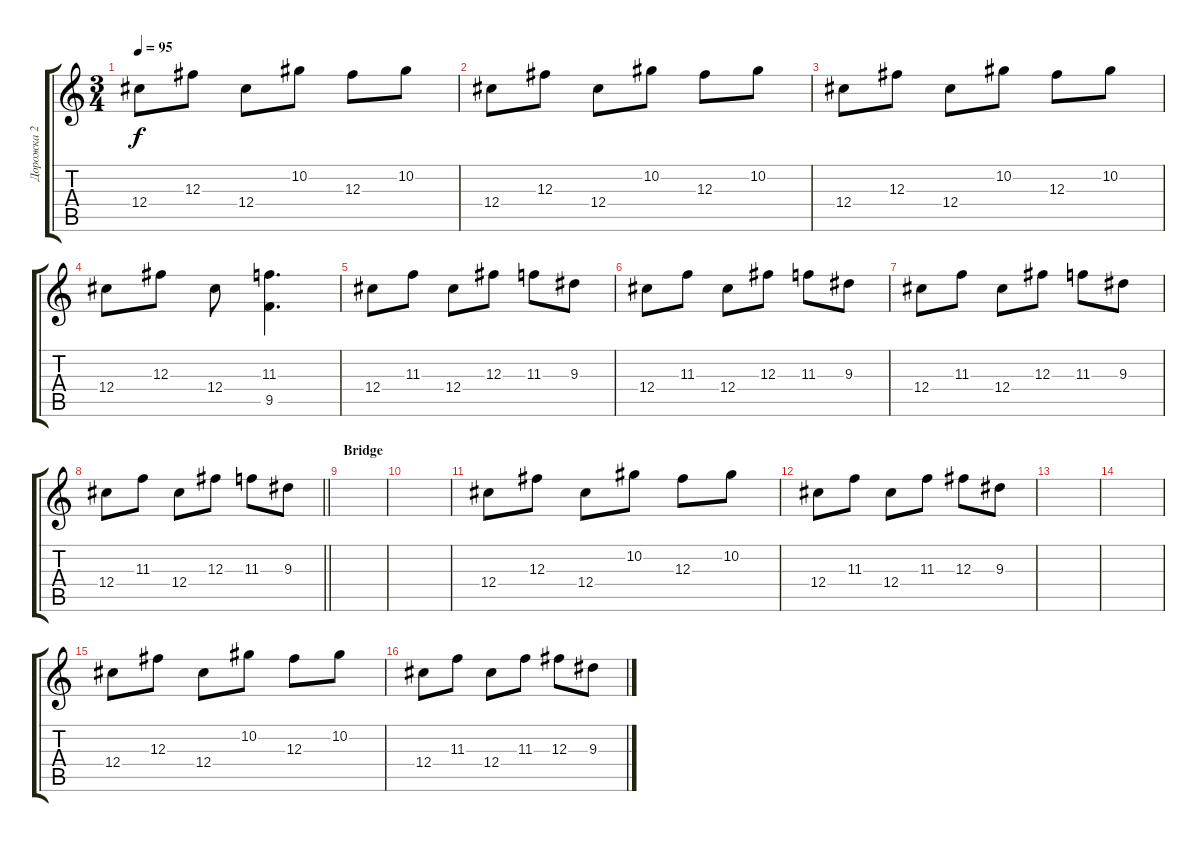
\track ("Дорожка 2" "Дорожка 2") {instrument acousticguitarsteel}
\staff {score tabs}
\tuning (Eb4 Bb3 Gb3 Db3 Ab2 Db2) {hide}
\ts (3 4)
\tempo 95
\clef g2
\ks c
12.4.8{dy f} 12.3.8 12.4.8 10.2.8 12.3.8 10.2.8 |
12.4.8 12.3.8 12.4.8 10.2.8 12.3.8 10.2.8 |
12.4.8 12.3.8 12.4.8 10.2.8 12.3.8 10.2.8 |
12.4.8 12.3.8 12.4.8 (11.3 9.5).4{d} |
12.4.8 11.3.8 12.4.8 12.3.8 11.3.8 9.3.8 |
12.4.8 11.3.8 12.4.8 12.3.8 11.3.8 9.3.8 |
12.4.8 11.3.8 12.4.8 12.3.8 11.3.8 9.3.8 |
\barLineRight lightlight
12.4.8 11.3.8 12.4.8 12.3.8 11.3.8 9.3.8 |
\section ("" "Bridge")
|
|
12.4.8 12.3.8 12.4.8 10.2.8 12.3.8 10.2.8 |
12.4.8 11.3.8 12.4.8 11.3.8 12.3.8 9.3.8 |
|
|
12.4.8 12.3.8 12.4.8 10.2.8 12.3.8 10.2.8 |
12.4.8 11.3.8 12.4.8 11.3.8 12.3.8 9.3.8
